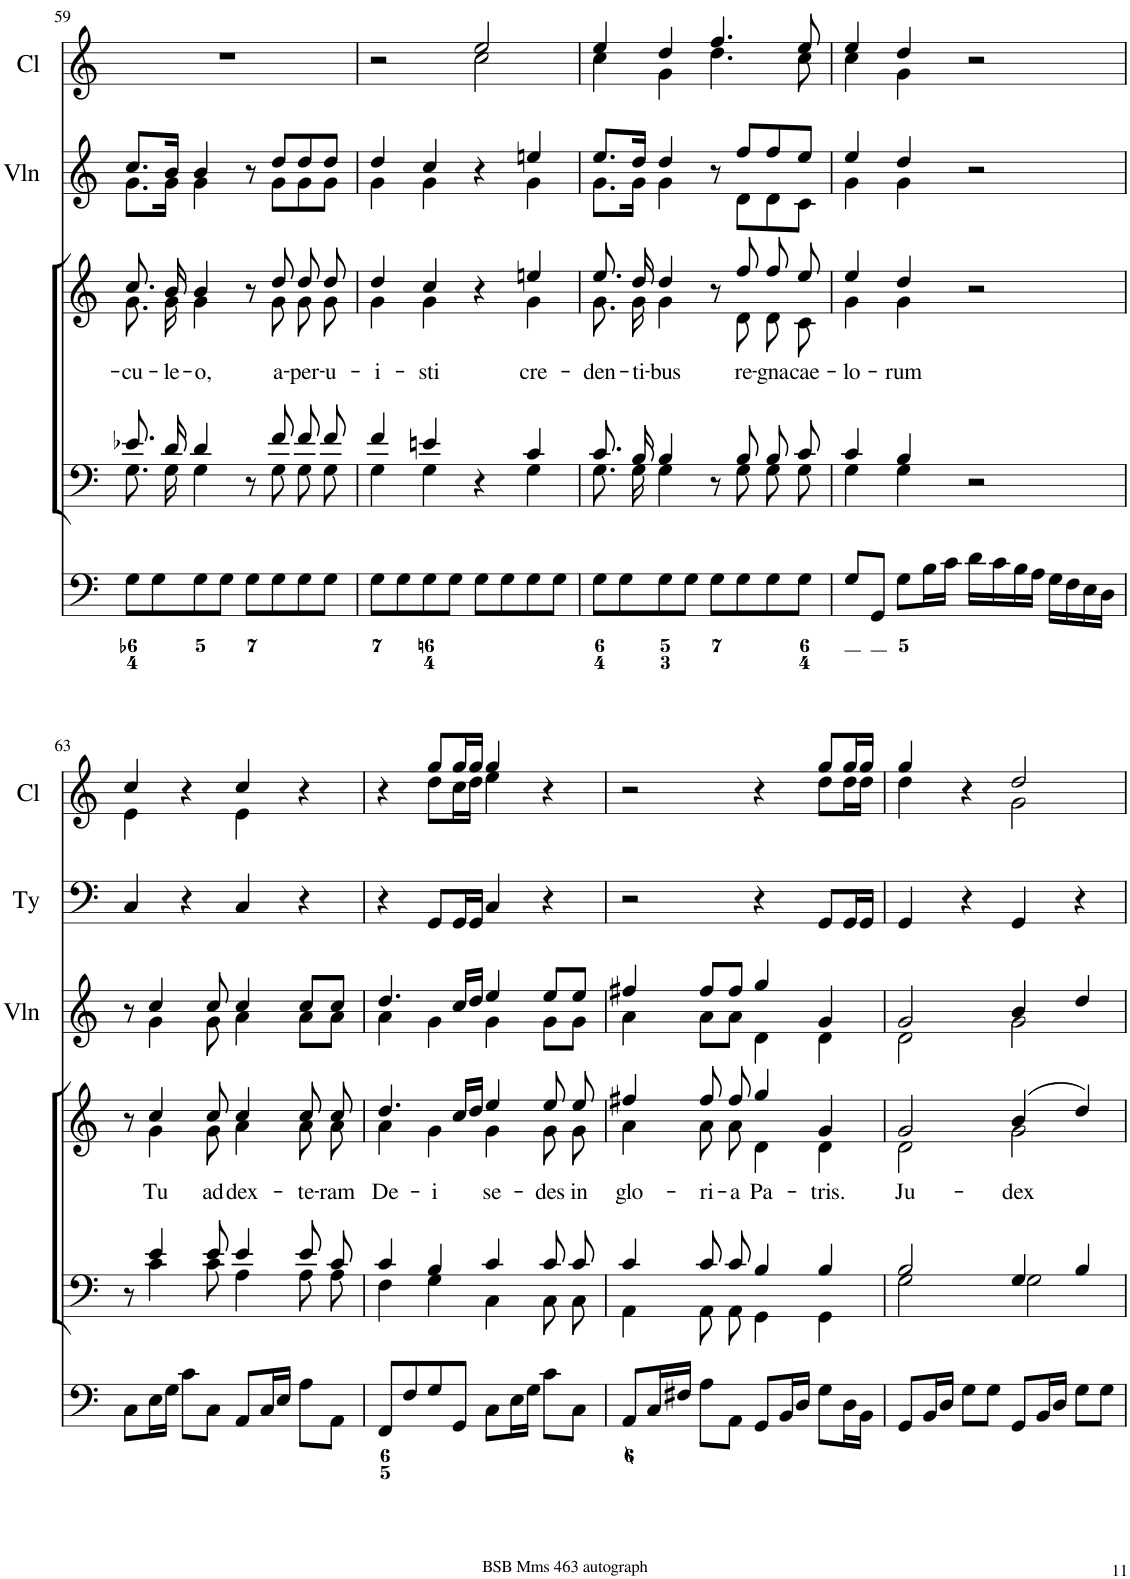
**kern	**kern	**kern	**text	**kern	**kern	**kern
*part6	*part5	*part4	*part4	*part3	*part2	*part1
*staff6	*staff5	*staff4	*staff4	*staff3	*staff2	*staff1
*I"Organo	*I"Voice	*I"Voice	*	*I"2 Violini	*I"Tympano	*I"2 Clarini
*	*	*	*	*I'Vln	*I'Ty	*I'Cl
!!LO:PB:g=z
*clefF4	*clefF4	*clefG2	*	*clefG2	*clefF4	*clefG2
*k[]	*k[]	*k[]	*	*k[]	*k[]	*k[]
*M4/4	*M4/4	*M4/4	*	*M4/4	*M4/4	*M4/4
*met(c)	*met(c)	*met(c)	*	*met(c)	*met(c)	*met(c)
=59	=59	=59	=59	=59	=59	=59
*	*^	*^	*	*	*	*
!	!	!	!	!	!LO:LY:b	!	!	!
*	*	*	*	*	*	*^	*	*
8G\L	8.e-X/L	8.G\L	8.cc/	8.g\	-cu-	8.cc/L	8.g\L	1r	1r
8G\	.	.	.	.	.	.	.	.	.
!	!	!	!	!	!LO:LY:b	!	!	!	!
.	16d/Jk	16G\Jk	16b/	16g\	-le-	16b/Jk	16g\Jk	.	.
!	!	!	!	!	!LO:LY:b	!	!	!	!
8G\	4d/	4G\	4b/	4g\	-o,	4b/	4g\	.	.
8G\J	.	.	.	.	.	.	.	.	.
8G\L	8r	8ryy	8r	8ryy	.	8r	8ryy	.	.
!	!	!	!	!	!LO:LY:b	!	!	!	!
8G\	8f/	8G\	8dd/	8g\	a-	8dd/L	8g\L	.	.
!	!	!	!	!	!LO:LY:b	!	!	!	!
8G\	8f/L	8G\L	8dd/	8g\	-per-	8dd/	8g\	.	.
!	!	!	!	!	!LO:LY:b	!	!	!	!
8G\J	8f/J	8G\J	8dd/	8g\	-u-	8dd/J	8g\J	.	.
=60	=60	=60	=60	=60	=60	=60	=60	=60	=60
!	!	!	!	!	!LO:LY:b	!	!	!	!
*	*	*	*	*	*	*	*	*	*^
8G\L	4f/	4G\	4dd/	4g\	-i-	4dd/	4g\	1r	2r	2ryy
8G\	.	.	.	.	.	.	.	.	.	.
!	!	!	!	!	!LO:LY:b	!	!	!	!	!
8G\	4en/	4G\	4cc/	4g\	-sti	4cc/	4g\	.	.	.
8G\J	.	.	.	.	.	.	.	.	.	.
8G\L	4r	4ryy	4r	4ryy	.	4r	4ryy	.	2ee/	2cc\
8G\	.	.	.	.	.	.	.	.	.	.
!	!	!	!	!	!LO:LY:b	!	!	!	!	!
8G\	4c/	4G\	4een/	4g\	cre-	4een/	4g\	.	.	.
8G\J	.	.	.	.	.	.	.	.	.	.
=61	=61	=61	=61	=61	=61	=61	=61	=61	=61	=61
!	!	!	!	!	!LO:LY:b	!	!	!	!	!
8G\L	8.c/L	8.G\L	8.ee/	8.g\	-den-	8.ee/L	8.g\L	1r	4ee/	4cc\
8G\	.	.	.	.	.	.	.	.	.	.
!	!	!	!	!	!LO:LY:b	!	!	!	!	!
.	16B/Jk	16G\Jk	16dd/	16g\	-ti-	16dd/Jk	16g\Jk	.	.	.
!	!	!	!	!	!LO:LY:b	!	!	!	!	!
8G\	4B/	4G\	4dd/	4g\	-bus	4dd/	4g\	.	4dd/	4g\
8G\J	.	.	.	.	.	.	.	.	.	.
8G\L	8r	8ryy	8r	8ryy	.	8r	8ryy	.	4.ff/	4.dd\
!	!	!	!	!	!LO:LY:b	!	!	!	!	!
8G\	8B/	8G\	8ff/	8d\	re-	8ff/L	8d\L	.	.	.
!	!	!	!	!	!LO:LY:b	!	!	!	!	!
8G\	8B/L	8G\L	8ff/	8d\	-gna	8ff/	8d\	.	.	.
!	!	!	!	!	!LO:LY:b	!	!	!	!	!
8G\J	8c/J	8G\J	8ee/	8c\	cae-	8ee/J	8c\J	.	8ee/	8cc\
=62	=62	=62	=62	=62	=62	=62	=62	=62	=62	=62
!	!	!	!	!	!LO:LY:b	!	!	!	!	!
8G/L	4c/	4G\	4ee/	4g\	-lo-	4ee/	4g\	1r	4ee/	4cc\
8GG/J	.	.	.	.	.	.	.	.	.	.
!	!	!	!	!	!LO:LY:b	!	!	!	!	!
8G\L	4B/	4G\	4dd/	4g\	-rum	4dd/	4g\	.	4dd/	4g\
16B\L	.	.	.	.	.	.	.	.	.	.
16c\JJ	.	.	.	.	.	.	.	.	.	.
16d\LL	2r	2ryy	2r	2ryy	.	2r	2ryy	.	2r	2ryy
16c\	.	.	.	.	.	.	.	.	.	.
16B\	.	.	.	.	.	.	.	.	.	.
16A\JJ	.	.	.	.	.	.	.	.	.	.
16G\LL	.	.	.	.	.	.	.	.	.	.
16F\	.	.	.	.	.	.	.	.	.	.
16E\	.	.	.	.	.	.	.	.	.	.
16D\JJ	.	.	.	.	.	.	.	.	.	.
!!LO:LB:g=z	!!
=63	=63	=63	=63	=63	=63	=63	=63	=63	=63	=63
8C\L	8r	8ryy	8r	8ryy	.	8r	8ryy	4C/	4cc/	4e\
!	!	!	!	!	!LO:LY:b	!	!	!	!	!
16E\L	4e/	4c\	4cc/	4g\	Tu	4cc/	4g\	.	.	.
16G\JJ	.	.	.	.	.	.	.	.	.	.
8c\L	.	.	.	.	.	.	.	4r	4r	4ryy
!	!	!	!	!	!LO:LY:b	!	!	!	!	!
8C\J	8e/	8c\	8cc/	8g\	ad	8cc/	8g\	.	.	.
!	!	!	!	!	!LO:LY:b	!	!	!	!	!
8AA/L	4e/	4A\	4cc/	4a\	dex-	4cc/	4a\	4C/	4cc/	4e\
16C/L	.	.	.	.	.	.	.	.	.	.
16E/JJ	.	.	.	.	.	.	.	.	.	.
!	!	!	!	!	!LO:LY:b	!	!	!	!	!
8A\L	8e/L	8A\L	8cc/	8a\	-te-	8cc/L	8a\L	4r	4r	4ryy
!	!	!	!	!	!LO:LY:b	!	!	!	!	!
8AA\J	8c/J	8A\J	8cc/	8a\	-ram	8cc/J	8a\J	.	.	.
=64	=64	=64	=64	=64	=64	=64	=64	=64	=64	=64
!	!	!	!	!	!LO:LY:b	!	!	!	!	!
8FF/L	4c/	4F\	4.dd/	4a\	De-	4.dd/	4a\	4r	4r	4ryy
8F/	.	.	.	.	.	.	.	.	.	.
!	!	!	!	!	!LO:LY:b	!	!	!	!	!
8G/	4B/	4G\	.	4g\	-i	.	4g\	8GG/L	8gg/L	8dd\L
8GG/J	.	.	16cc/LL	.	.	16cc/LL	.	16GG/L	16gg/L	16cc\L
.	.	.	16dd/JJ	.	.	16dd/JJ	.	16GG/JJ	16gg/JJ	16dd\JJ
!	!	!	!	!	!LO:LY:b	!	!	!	!	!
8C\L	4c/	4C\	4ee/	4g\	se-	4ee/	4g\	4C/	4gg/	4ee\
16E\L	.	.	.	.	.	.	.	.	.	.
16G\JJ	.	.	.	.	.	.	.	.	.	.
!	!	!	!	!	!LO:LY:b	!	!	!	!	!
8c\L	8c/L	8C\L	8ee/	8g\	-des	8ee/L	8g\L	4r	4r	4ryy
!	!	!	!	!	!LO:LY:b	!	!	!	!	!
8C\J	8c/J	8C\J	8ee/	8g\	in	8ee/J	8g\J	.	.	.
=65	=65	=65	=65	=65	=65	=65	=65	=65	=65	=65
!	!	!	!	!	!LO:LY:b	!	!	!	!	!
8AA/L	4c/	4AA\	4ff#X/	4a\	glo-	4ff#X/	4a\	2r	2r	2.ryy
16C/L	.	.	.	.	.	.	.	.	.	.
16F#X/JJ	.	.	.	.	.	.	.	.	.	.
!	!	!	!	!	!LO:LY:b	!	!	!	!	!
8A\L	8c/L	8AA\L	8ff#/	8a\	-ri-	8ff#/L	8a\L	.	.	.
!	!	!	!	!	!LO:LY:b	!	!	!	!	!
8AA\J	8c/J	8AA\J	8ff#/	8a\	-a	8ff#/J	8a\J	.	.	.
!	!	!	!	!	!LO:LY:b	!	!	!	!	!
8GG/L	4B/	4GG\	4gg/	4d\	Pa-	4gg/	4d\	4r	4r	.
16BB/L	.	.	.	.	.	.	.	.	.	.
16D/JJ	.	.	.	.	.	.	.	.	.	.
!	!	!	!	!	!LO:LY:b	!	!	!	!	!
8G\L	4B/	4GG\	4g/	4d\	-tris.	4g/	4d\	8GG/L	8gg/L	8dd\L
16D\L	.	.	.	.	.	.	.	16GG/L	16gg/L	16dd\L
16BB\JJ	.	.	.	.	.	.	.	16GG/JJ	16gg/JJ	16dd\JJ
=66	=66	=66	=66	=66	=66	=66	=66	=66	=66	=66
!	!	!	!	!	!LO:LY:b	!	!	!	!	!
8GG/L	2B/	2G\	2g/	2d\	Ju-	2g/	2d\	4GG/	4gg/	4dd\
16BB/L	.	.	.	.	.	.	.	.	.	.
16D/JJ	.	.	.	.	.	.	.	.	.	.
8G\L	.	.	.	.	.	.	.	4r	4r	4ryy
8G\J	.	.	.	.	.	.	.	.	.	.
!	!	!	!	!	!LO:LY:b	!	!	!	!	!
8GG/L	4G/	2G\	(4b/	2g\	-dex	4b/	2g\	4GG/	2dd/	2g\
16BB/L	.	.	.	.	.	.	.	.	.	.
16D/JJ	.	.	.	.	.	.	.	.	.	.
8G\L	4B/	.	4dd/)	.	.	4dd/	.	4r	.	.
8G\J	.	.	.	.	.	.	.	.	.	.
*	*v	*v	*	*	*	*v	*v	*	*v	*v
*	*	*v	*v	*	*	*	*
=	=	=	=	=	=	=
*-	*-	*-	*-	*-	*-	*-
